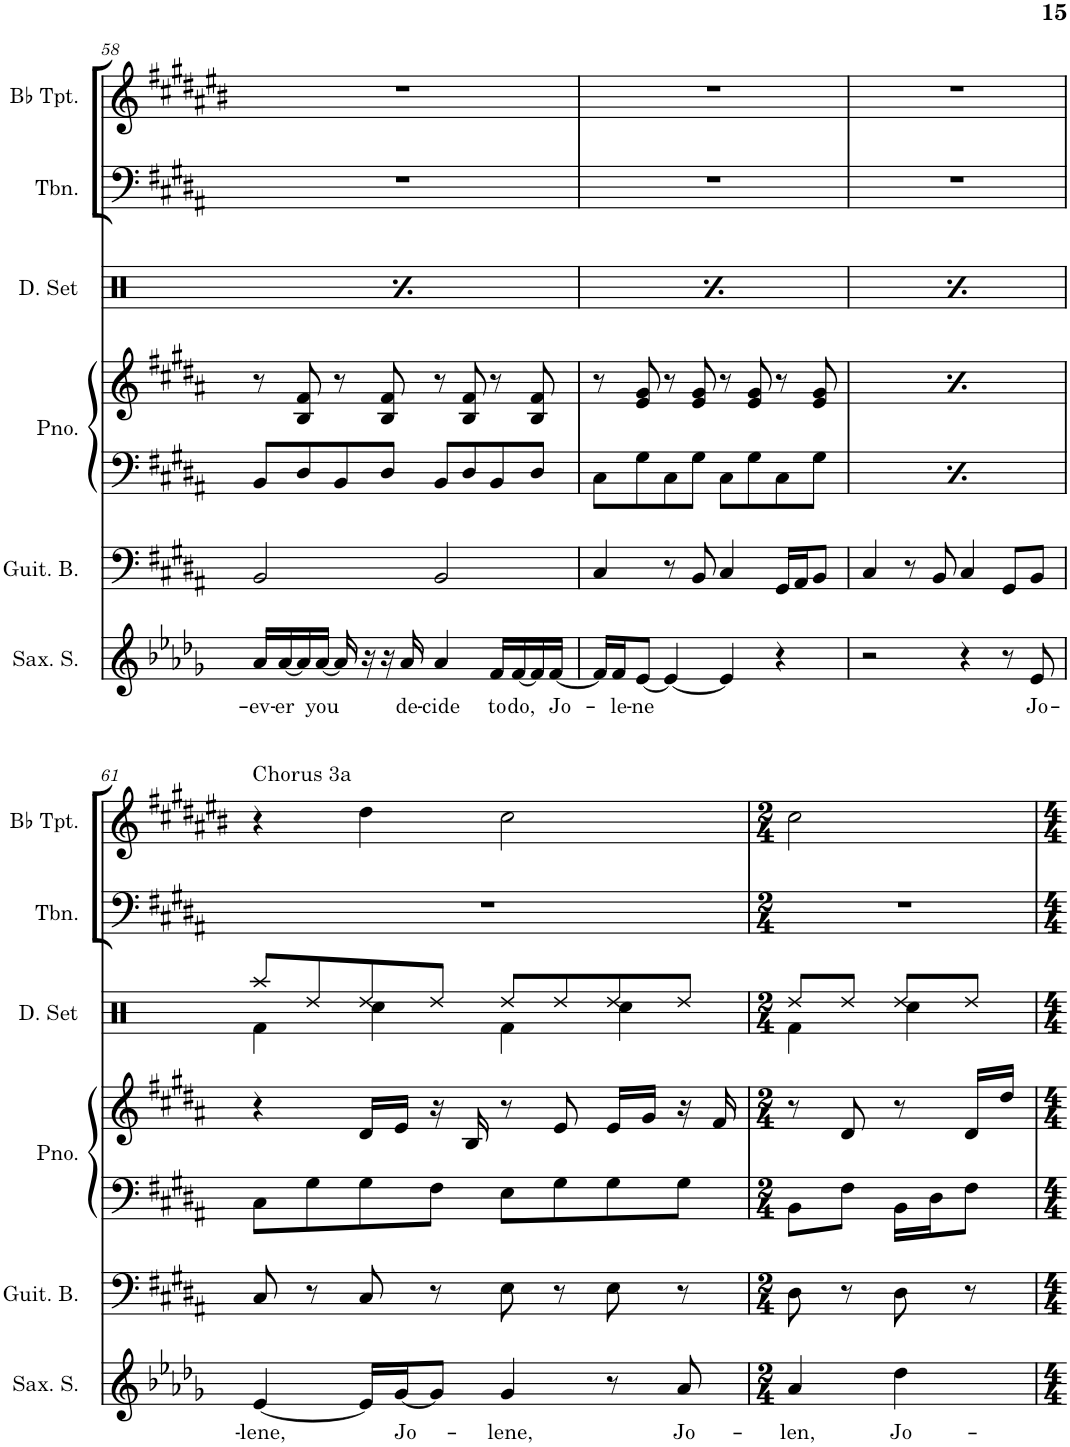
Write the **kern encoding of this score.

**kern	**text	**kern	**kern	**kern	**kern	**kern	**kern
*part6	*part6	*part5	*part4	*part4	*part3	*part2	*part1
*staff7	*staff7	*staff6	*staff5	*staff4	*staff3	*staff2	*staff1
*I"Saxophone Soprano	*	*I"Guitare Basse	*I"Piano	*	*I"Drumset	*I"Trombone	*I"Bb Trumpet
*I'Sax. S.	*	*I'Guit. B.	*I'Pno.	*	*I'D. Set	*I'Tbn.	*I'Bb Tpt.
!!LO:PB:g=z
*clefG2	*	*clefF4	*clefF4	*clefG2	*clefX	*clefF4	*clefG2
*Trd1c2	*	*Trd7c12	*	*	*	*	*Trd1c2
*k[b-e-a-d-g-]	*	*k[f#c#g#d#a#]	*k[f#c#g#d#a#]	*k[f#c#g#d#a#]	*k[]	*k[f#c#g#d#a#]	*k[f#c#g#d#a#e#b#]
*M4/4	*	*M4/4	*M4/4	*M4/4	*M4/4	*M4/4	*M4/4
=58	=58	=58	=58	=58	=58	=58	=58
!	!LO:LY:b	!	!	!	!	!	!
*	*	*	*	*	*^	*	*
16a-/LL	-ev-	2BB/	8BB/L	8r	8Rgg/L	4Rf\	1r	1r
!	!LO:LY:b	!	!	!	!	!	!	!
[16a-/	-er	.	.	.	.	.	.	.
16a-/]	.	.	8D#/	8B/ 8f#/	8Rgg/	.	.	.
!	!LO:LY:b	!	!	!	!	!	!	!
[16a-/JJ	you	.	.	.	.	.	.	.
16a-/]	.	.	8BB/	8r	8Rgg/	4Rcc\	.	.
16r	.	.	.	.	.	.	.	.
16r	.	.	8D#/J	8B/ 8f#/	8Rgg/J	.	.	.
!	!LO:LY:b	!	!	!	!	!	!	!
16a-/	de-	.	.	.	.	.	.	.
!	!LO:LY:b	!	!	!	!	!	!	!
4a-/	-cide	2BB/	8BB/L	8r	8Rgg/L	4Rf\	.	.
.	.	.	8D#/	8B/ 8f#/	8Rgg/	.	.	.
!	!LO:LY:b	!	!	!	!	!	!	!
16f/LL	to	.	8BB/	8r	8Rgg/	4Rcc\	.	.
!	!LO:LY:b	!	!	!	!	!	!	!
[16f/	do,	.	.	.	.	.	.	.
16f/]	.	.	8D#/J	8B/ 8f#/	8Rgg/J	.	.	.
!	!LO:LY:b	!	!	!	!	!	!	!
[16f/JJ	Jo-	.	.	.	.	.	.	.
=59	=59	=59	=59	=59	=59	=59	=59	=59
16f/LL]	.	4C#/	8C#\L	8r	8Rgg/L	4Rf\	1r	1r
!	!LO:LY:b	!	!	!	!	!	!	!
16f/J	-le-	.	.	.	.	.	.	.
!	!LO:LY:b	!	!	!	!	!	!	!
[8e-/J	-ne	.	8G#\	8e/ 8g#/	8Rgg/	.	.	.
4e-/_	.	8r	8C#\	8r	8Rgg/	4Rcc\	.	.
.	.	8BB/	8G#\J	8e/ 8g#/	8Rgg/J	.	.	.
4e-/]	.	4C#/	8C#\L	8r	8Rgg/L	4Rf\	.	.
.	.	.	8G#\	8e/ 8g#/	8Rgg/	.	.	.
4r	.	16GG#/LL	8C#\	8r	8Rgg/	4Rcc\	.	.
.	.	16AA#/J	.	.	.	.	.	.
.	.	8BB/J	8G#\J	8e/ 8g#/	8Rgg/J	.	.	.
=60	=60	=60	=60	=60	=60	=60	=60	=60
2r	.	4C#/	8C#\L	8r	8Rgg/L	4Rf\	1r	1r
.	.	.	8G#\	8e/ 8g#/	8Rgg/	.	.	.
.	.	8r	8C#\	8r	8Rgg/	4Rcc\	.	.
.	.	8BB/	8G#\J	8e/ 8g#/	8Rgg/J	.	.	.
4r	.	4C#/	8C#\L	8r	8Rgg/L	4Rf\	.	.
.	.	.	8G#\	8e/ 8g#/	8Rgg/	.	.	.
8r	.	8GG#/L	8C#\	8r	8Rgg/	4Rcc\	.	.
!	!LO:LY:b	!	!	!	!	!	!	!
8e-/	Jo-	8BB/J	8G#\J	8e/ 8g#/	8Rgg/J	.	.	.
!!LO:LB:g=z
=61	=61	=61	=61	=61	=61	=61	=61	=61
!	!	!	!	!	!	!	!	!LO:TX:a:t=Chorus 3a
!	!LO:LY:b	!	!	!	!	!	!	!
[4e-/	-lene,	8C#/	8C#\L	4r	8Raa/L	4Rf\	1r	4r
.	.	8r	8G#\	.	8Rdd/	.	.	.
16e-/LL]	.	8C#/	8G#\	16d#/LL	8Rdd/	4Rcc\	.	4dd#\
!	!LO:LY:b	!	!	!	!	!	!	!
[16g-/J	Jo-	.	.	16e/JJ	.	.	.	.
8g-/J]	.	8r	8F#\J	16r	8Rdd/J	.	.	.
.	.	.	.	16B/	.	.	.	.
!	!LO:LY:b	!	!	!	!	!	!	!
4g-/	lene,	8E\	8E\L	8r	8Rdd/L	4Rf\	.	2cc#\
.	.	8r	8G#\	8e/	8Rdd/	.	.	.
8r	.	8E\	8G#\	16e/LL	8Rdd/	4Rcc\	.	.
.	.	.	.	16g#/JJ	.	.	.	.
!	!LO:LY:b	!	!	!	!	!	!	!
8a-/	Jo-	8r	8G#\J	16r	8Rdd/J	.	.	.
.	.	.	.	16f#/	.	.	.	.
=62	=62	=62	=62	=62	=62	=62	=62	=62
*M2/4	*	*M2/4	*M2/4	*M2/4	*M2/4	*	*M2/4	*M2/4
!	!LO:LY:b	!	!	!	!	!	!	!
4a-/	-len,	8D#\	8BB\L	8r	8Rdd/L	4Rf\	2r	2cc#\
.	.	8r	8F#\J	8d#/	8Rdd/J	.	.	.
!	!LO:LY:b	!	!	!	!	!	!	!
4dd-\	Jo-	8D#\	16BB\LL	8r	8Rdd/L	4Rcc\	.	.
.	.	.	16D#\J	.	.	.	.	.
.	.	8r	8F#\J	16d#/LL	8Rdd/J	.	.	.
.	.	.	.	16dd#/JJ	.	.	.	.
*	*	*	*	*	*v	*v	*	*
=	=	=	=	=	=	=	=
*-	*-	*-	*-	*-	*-	*-	*-
